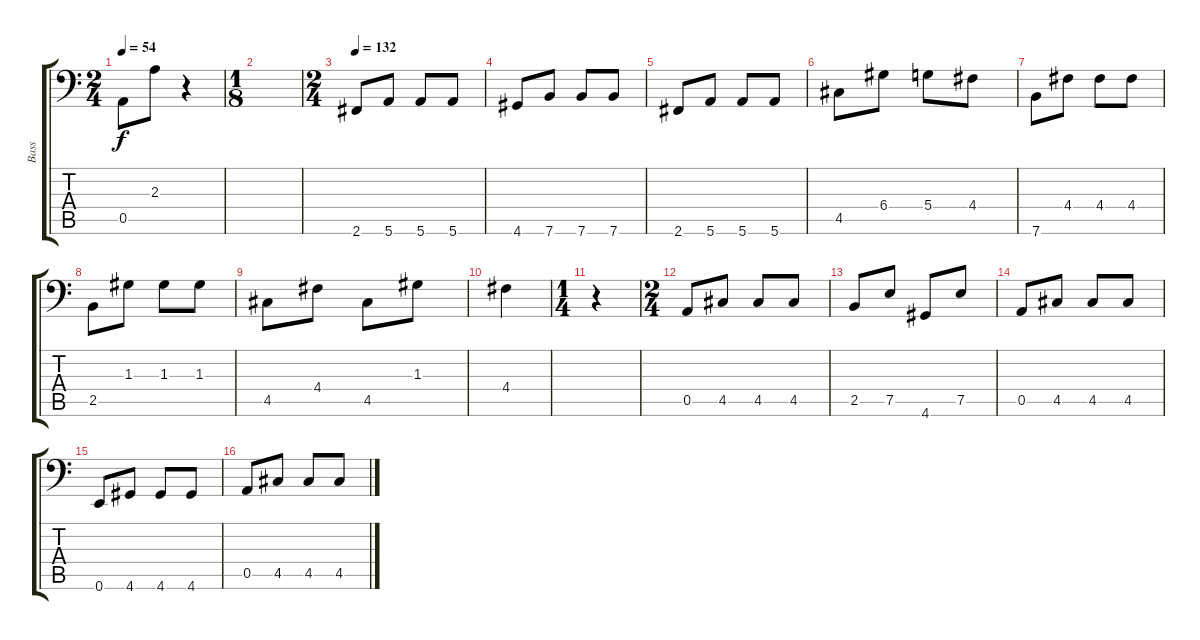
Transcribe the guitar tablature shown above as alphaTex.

\track ("Bass" "Bass") {instrument electricbassfinger}
\staff {score tabs}
\tuning (E3 B2 G2 D2 A1 E1) {hide}
\ts (2 4)
\tempo 54
\clef f4
\ks c
0.5.8{dy f} 2.3.8 r.4 |
\ts (1 8)
|
\ts (2 4)
\tempo 132
2.6.8 5.6.8 5.6.8 5.6.8 |
4.6.8 7.6.8 7.6.8 7.6.8 |
2.6.8 5.6.8 5.6.8 5.6.8 |
4.5.8 6.4.8 5.4.8 4.4.8 |
7.6.8 4.4.8 4.4.8 4.4.8 |
2.5.8 1.3.8 1.3.8 1.3.8 |
4.5.8 4.4.8 4.5.8 1.3.8 |
4.4.4 |
\ts (1 4)
r.4 |
\ts (2 4)
0.5.8 4.5.8 4.5.8 4.5.8 |
2.5.8 7.5.8 4.6.8 7.5.8 |
0.5.8 4.5.8 4.5.8 4.5.8 |
0.6.8 4.6.8 4.6.8 4.6.8 |
0.5.8 4.5.8 4.5.8 4.5.8
